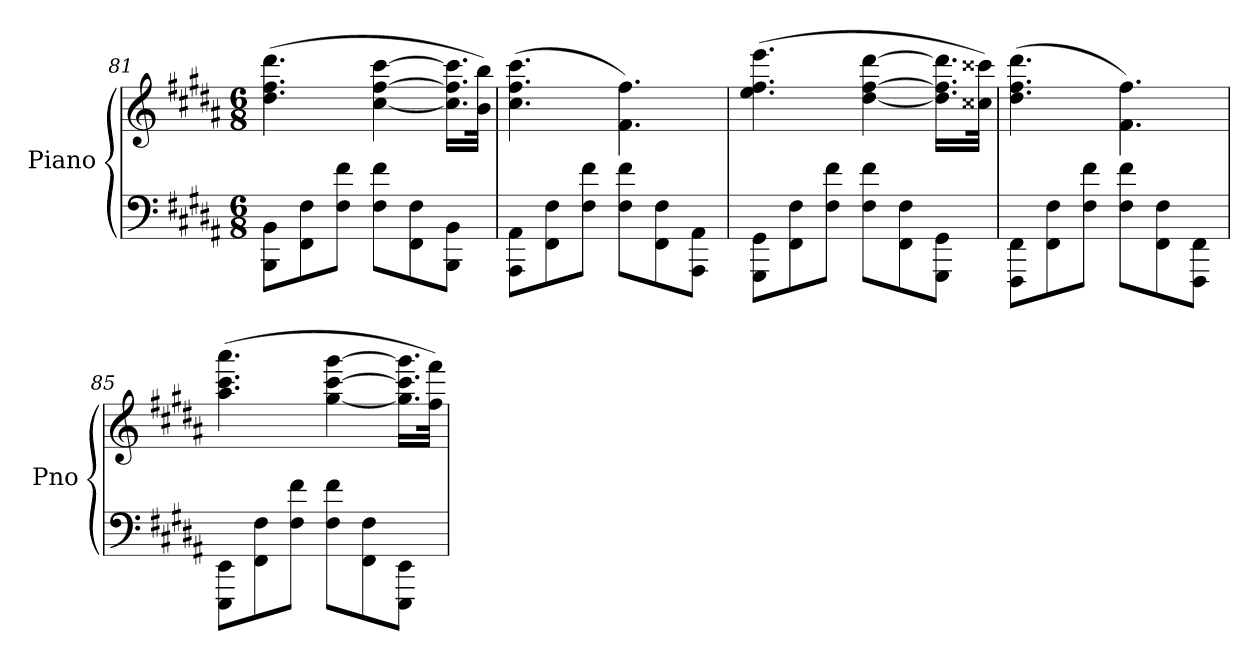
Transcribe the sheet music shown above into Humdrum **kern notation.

**kern	**kern
*part1	*part1
*staff2	*staff1
*I"Piano	*
*I'Pno	*
*clefF4	*clefG2
*k[f#c#g#d#a#]	*k[f#c#g#d#a#]
*M6/8	*M6/8
=81	=81
8BBB\ 8BB\L	(4.dd#\ 4.ff#\ 4.ddd#\
8FF#\ 8F#\	.
8F#\ 8f#\J	.
8F#\ 8f#\L	[4cc#\ [4ff#\ [4ccc#\
8FF#\ 8F#\	.
8BBB\ 8BB\J	16.cc#\] 16.ff#\] 16.ccc#\]LL
.	32b\ 32bb\JJk)
=82	=82
8AAA#\ 8AA#\L	(4.cc#\ 4.ff#\ 4.ccc#\
8FF#\ 8F#\	.
8F#\ 8f#\J	.
8F#\ 8f#\L	4.f#\ 4.ff#\)
8FF#\ 8F#\	.
8AAA#\ 8AA#\J	.
=83	=83
8GGG#\ 8GG#\L	(4.ee\ 4.ff#\ 4.eee\
8FF#\ 8F#\	.
8F#\ 8f#\J	.
8F#\ 8f#\L	[4dd#\ [4ff#\ [4ddd#\
8FF#\ 8F#\	.
8GGG#\ 8GG#\J	16.dd#\] 16.ff#\] 16.ddd#\]LL
.	32cc##X\ 32ccc##X\JJk)
=84	=84
8FFF#\ 8FF#\L	(4.dd#\ 4.ff#\ 4.ddd#\
8FF#\ 8F#\	.
8F#\ 8f#\J	.
8F#\ 8f#\L	4.f#\ 4.ff#\)
8FF#\ 8F#\	.
8FFF#\ 8FF#\J	.
!!LO:LB:g=z
=85	=85
8EEE\ 8EE\L	(4.aa#\ 4.ccc#\ 4.aaa#\
8FF#\ 8F#\	.
8F#\ 8f#\J	.
8F#\ 8f#\L	[4gg#\ [4ccc#\ [4ggg#\
8FF#\ 8F#\	.
8EEE\ 8EE\J	16.gg#\] 16.ccc#\] 16.ggg#\]LL
.	32ff#\ 32fff#\JJk)
=	=
*-	*-
